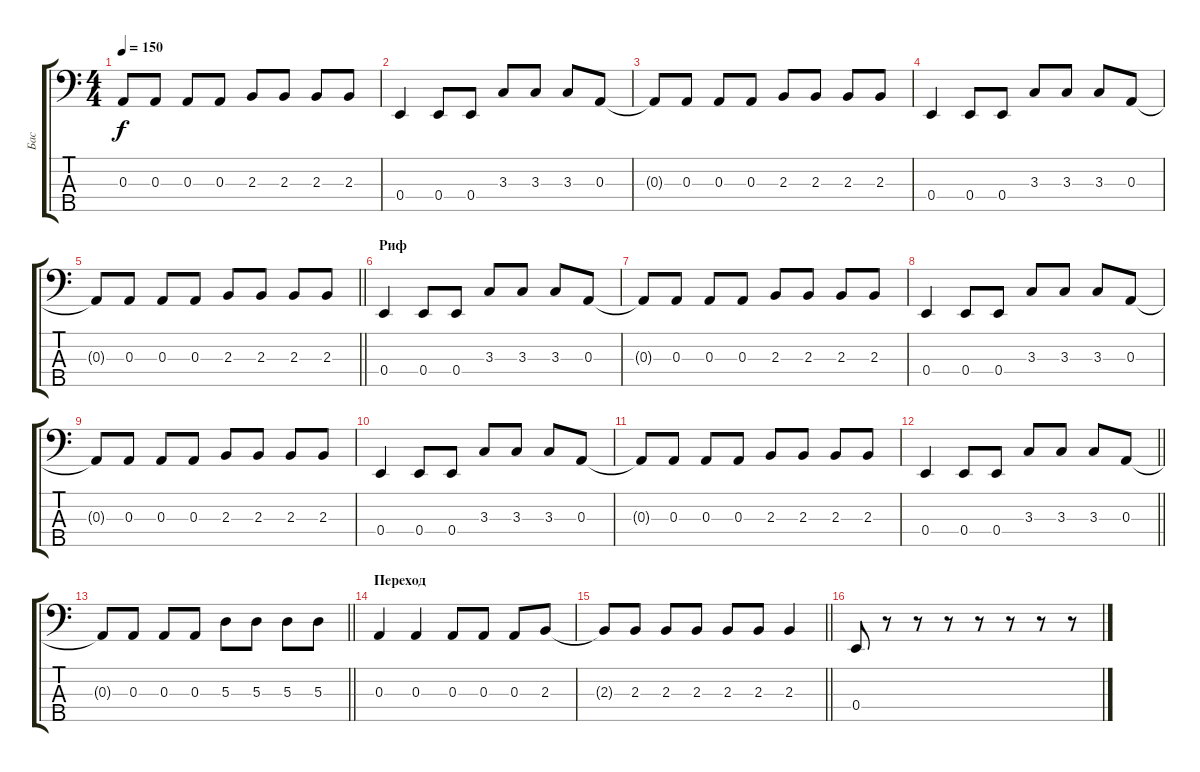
\track ("Бас" "Бас") {instrument electricbassfinger}
\staff {score tabs}
\tuning (G2 D2 A1 E1 B0) {hide}
\ts (4 4)
\tempo 150
\clef f4
\ks c
0.3{t}.8{dy f} 0.3.8 0.3.8 0.3.8 2.3.8 2.3.8 2.3.8 2.3.8 |
0.4.4 0.4.8 0.4.8 3.3.8 3.3.8 3.3.8 0.3.8 |
0.3{t}.8 0.3.8 0.3.8 0.3.8 2.3.8 2.3.8 2.3.8 2.3.8 |
0.4.4 0.4.8 0.4.8 3.3.8 3.3.8 3.3.8 0.3.8 |
\barLineRight lightlight
0.3{t}.8 0.3.8 0.3.8 0.3.8 2.3.8 2.3.8 2.3.8 2.3.8 |
\section ("" "Риф")
0.4.4 0.4.8 0.4.8 3.3.8 3.3.8 3.3.8 0.3.8 |
0.3{t}.8 0.3.8 0.3.8 0.3.8 2.3.8 2.3.8 2.3.8 2.3.8 |
0.4.4 0.4.8 0.4.8 3.3.8 3.3.8 3.3.8 0.3.8 |
0.3{t}.8 0.3.8 0.3.8 0.3.8 2.3.8 2.3.8 2.3.8 2.3.8 |
0.4.4 0.4.8 0.4.8 3.3.8 3.3.8 3.3.8 0.3.8 |
0.3{t}.8 0.3.8 0.3.8 0.3.8 2.3.8 2.3.8 2.3.8 2.3.8 |
\barLineRight lightlight
0.4.4 0.4.8 0.4.8 3.3.8 3.3.8 3.3.8 0.3.8 |
\barLineRight lightlight
0.3{t}.8 0.3.8 0.3.8 0.3.8 5.3.8 5.3.8 5.3.8 5.3.8 |
\section ("" "Переход")
0.3.4 0.3.4 0.3.8 0.3.8 0.3.8 2.3.8 |
\barLineRight lightlight
2.3{t}.8 2.3.8 2.3.8 2.3.8 2.3.8 2.3.8 2.3.4 |
0.4.8 r.8 r.8 r.8 r.8 r.8 r.8 r.8
